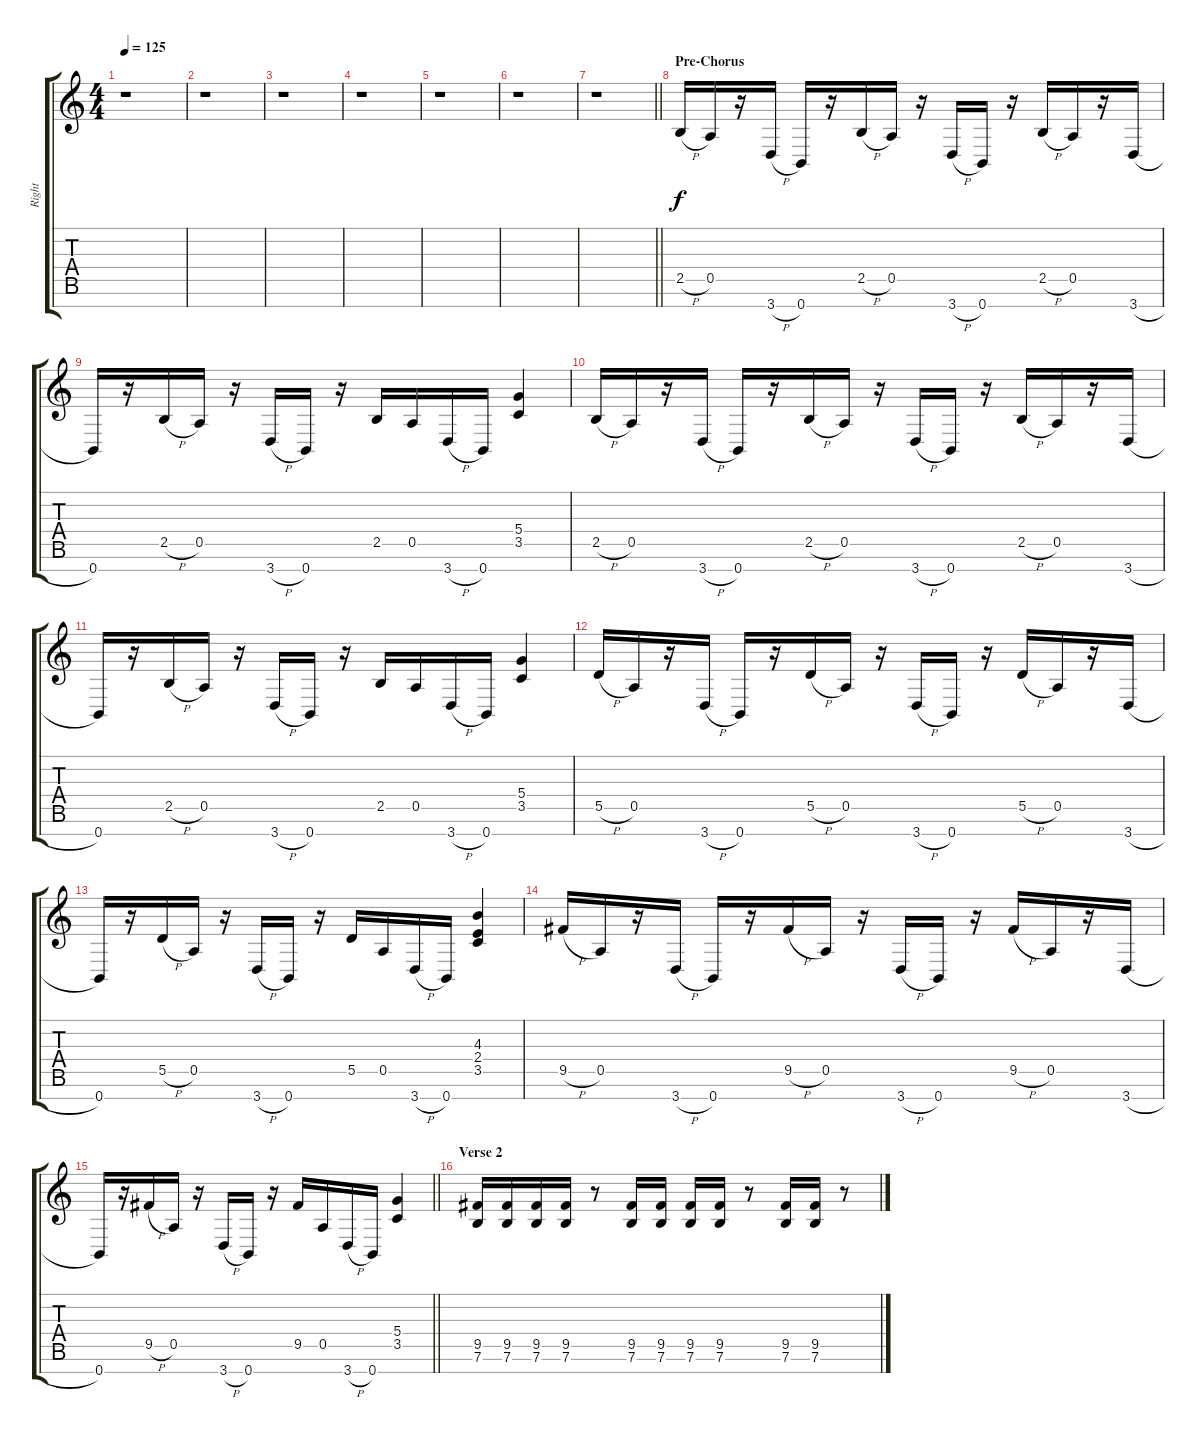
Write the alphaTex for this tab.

\track ("Right" "Right") {instrument distortionguitar}
\staff {score tabs}
\tuning (E4 B3 G3 D3 A2 E2 B1) {hide}
\ts (4 4)
\tempo 125
\clef g2
\ks c
r.1{dy f} |
r.1 |
r.1 |
r.1 |
r.1 |
r.1 |
\barLineRight lightlight
r.1 |
\section ("" "Pre-Chorus")
2.5{h}.16 0.5.16 r.16 3.7{h}.16 0.7.16 r.16 2.5{h}.16 0.5.16 r.16 3.7{h}.16 0.7.16 r.16 2.5{h}.16 0.5.16 r.16 3.7{h}.16 |
0.7.16 r.16 2.5{h}.16 0.5.16 r.16 3.7{h}.16 0.7.16 r.16 2.5.16 0.5.16 3.7{h}.16 0.7.16 (5.4 3.5).4 |
2.5{h}.16 0.5.16 r.16 3.7{h}.16 0.7.16 r.16 2.5{h}.16 0.5.16 r.16 3.7{h}.16 0.7.16 r.16 2.5{h}.16 0.5.16 r.16 3.7{h}.16 |
0.7.16 r.16 2.5{h}.16 0.5.16 r.16 3.7{h}.16 0.7.16 r.16 2.5.16 0.5.16 3.7{h}.16 0.7.16 (5.4 3.5).4 |
5.5{h}.16 0.5.16 r.16 3.7{h}.16 0.7.16 r.16 5.5{h}.16 0.5.16 r.16 3.7{h}.16 0.7.16 r.16 5.5{h}.16 0.5.16 r.16 3.7{h}.16 |
0.7.16 r.16 5.5{h}.16 0.5.16 r.16 3.7{h}.16 0.7.16 r.16 5.5.16 0.5.16 3.7{h}.16 0.7.16 (4.3 2.4 3.5).4 |
9.5{h}.16 0.5.16 r.16 3.7{h}.16 0.7.16 r.16 9.5{h}.16 0.5.16 r.16 3.7{h}.16 0.7.16 r.16 9.5{h}.16 0.5.16 r.16 3.7{h}.16 |
\barLineRight lightlight
0.7.16 r.16 9.5{h}.16 0.5.16 r.16 3.7{h}.16 0.7.16 r.16 9.5.16 0.5.16 3.7{h}.16 0.7.16 (5.4 3.5).4 |
\section ("" "Verse 2")
(9.5 7.6).16 (9.5 7.6).16 (9.5 7.6).16 (9.5 7.6).16 r.8 (9.5 7.6).16 (9.5 7.6).16 (9.5 7.6).16 (9.5 7.6).16 r.8 (9.5 7.6).16 (9.5 7.6).16 r.8
